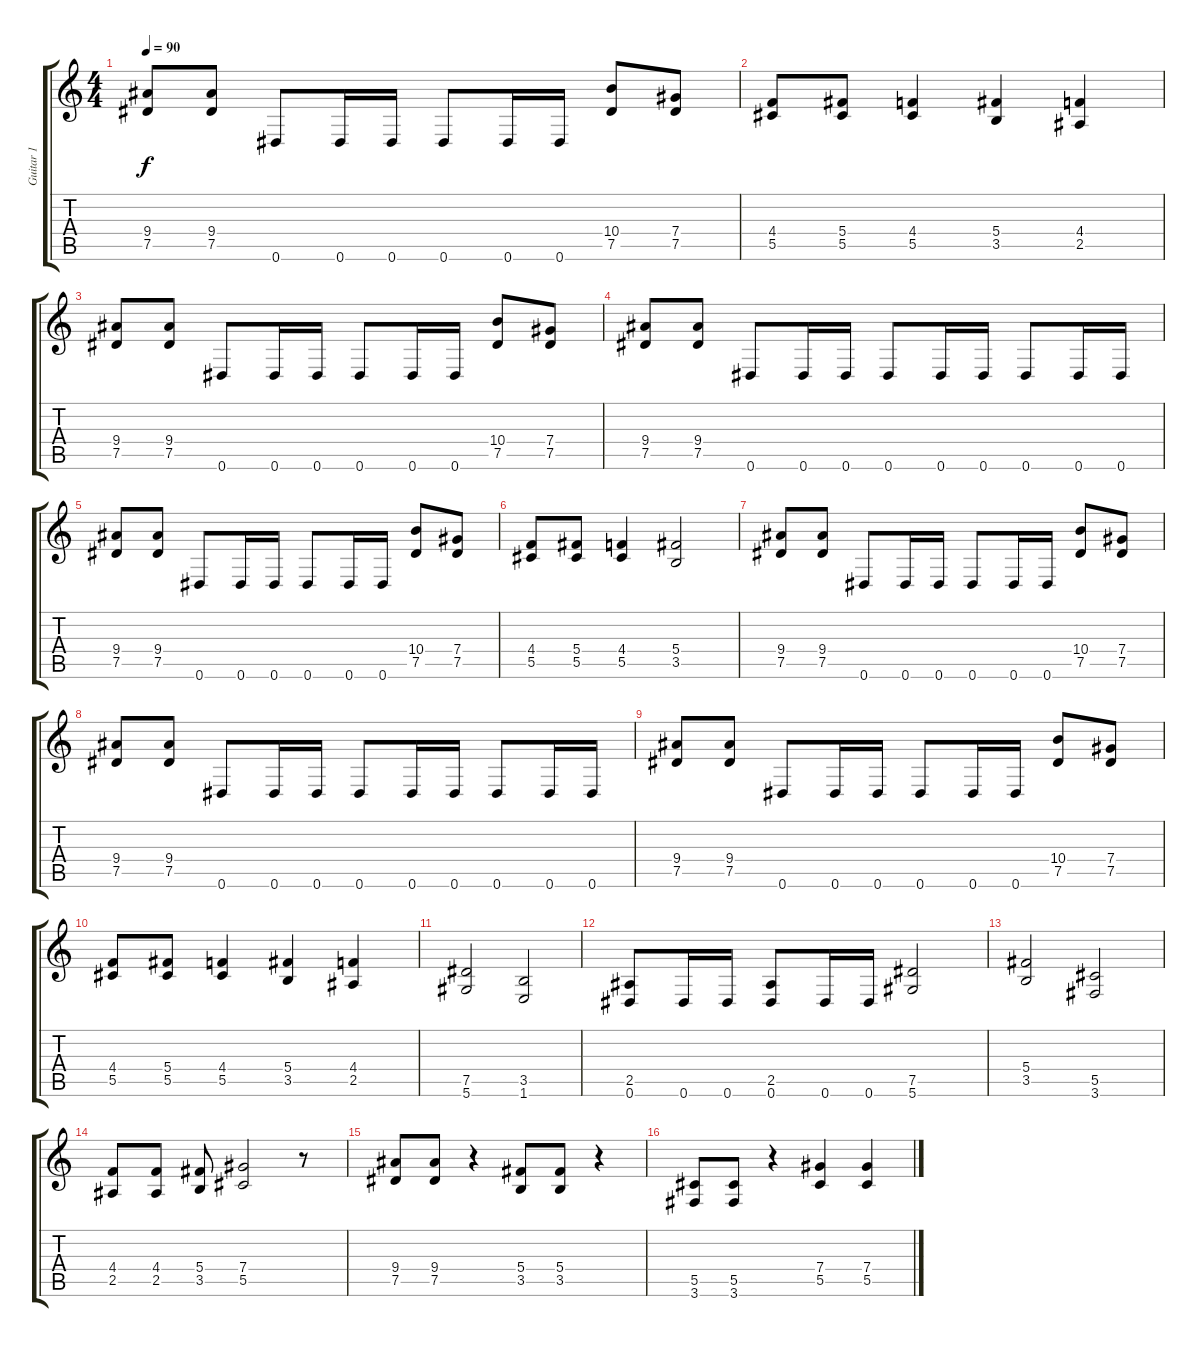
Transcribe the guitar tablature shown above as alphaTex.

\track ("Guitar 1" "Guitar 1") {instrument distortionguitar}
\staff {score tabs}
\tuning (Eb4 Bb3 Gb3 Db3 Ab2 Eb2) {hide}
\ts (4 4)
\tempo 90
\clef g2
\ks c
(9.4 7.5).8{dy f} (9.4 7.5).8 0.6.8 0.6.16 0.6.16 0.6.8 0.6.16 0.6.16 (10.4 7.5).8 (7.4 7.5).8 |
(4.4 5.5).8 (5.4 5.5).8 (4.4 5.5).4 (5.4 3.5).4 (4.4 2.5).4 |
(9.4 7.5).8 (9.4 7.5).8 0.6.8 0.6.16 0.6.16 0.6.8 0.6.16 0.6.16 (10.4 7.5).8 (7.4 7.5).8 |
(9.4 7.5).8 (9.4 7.5).8 0.6.8 0.6.16 0.6.16 0.6.8 0.6.16 0.6.16 0.6.8 0.6.16 0.6.16 |
(9.4 7.5).8 (9.4 7.5).8 0.6.8 0.6.16 0.6.16 0.6.8 0.6.16 0.6.16 (10.4 7.5).8 (7.4 7.5).8 |
(4.4 5.5).8 (5.4 5.5).8 (4.4 5.5).4 (5.4 3.5).2 |
(9.4 7.5).8 (9.4 7.5).8 0.6.8 0.6.16 0.6.16 0.6.8 0.6.16 0.6.16 (10.4 7.5).8 (7.4 7.5).8 |
(9.4 7.5).8 (9.4 7.5).8 0.6.8 0.6.16 0.6.16 0.6.8 0.6.16 0.6.16 0.6.8 0.6.16 0.6.16 |
(9.4 7.5).8 (9.4 7.5).8 0.6.8 0.6.16 0.6.16 0.6.8 0.6.16 0.6.16 (10.4 7.5).8 (7.4 7.5).8 |
(4.4 5.5).8 (5.4 5.5).8 (4.4 5.5).4 (5.4 3.5).4 (4.4 2.5).4 |
(7.5 5.6).2 (3.5 1.6).2 |
(2.5 0.6).8 0.6.16 0.6.16 (2.5 0.6).8 0.6.16 0.6.16 (7.5 5.6).2 |
(5.4 3.5).2 (5.5 3.6).2 |
(4.4 2.5).8 (4.4 2.5).8 (5.4 3.5).8 (7.4 5.5).2 r.8 |
(9.4 7.5).8 (9.4 7.5).8 r.4 (5.4 3.5).8 (5.4 3.5).8 r.4 |
(5.5 3.6).8 (5.5 3.6).8 r.4 (7.4 5.5).4 (7.4 5.5).4
